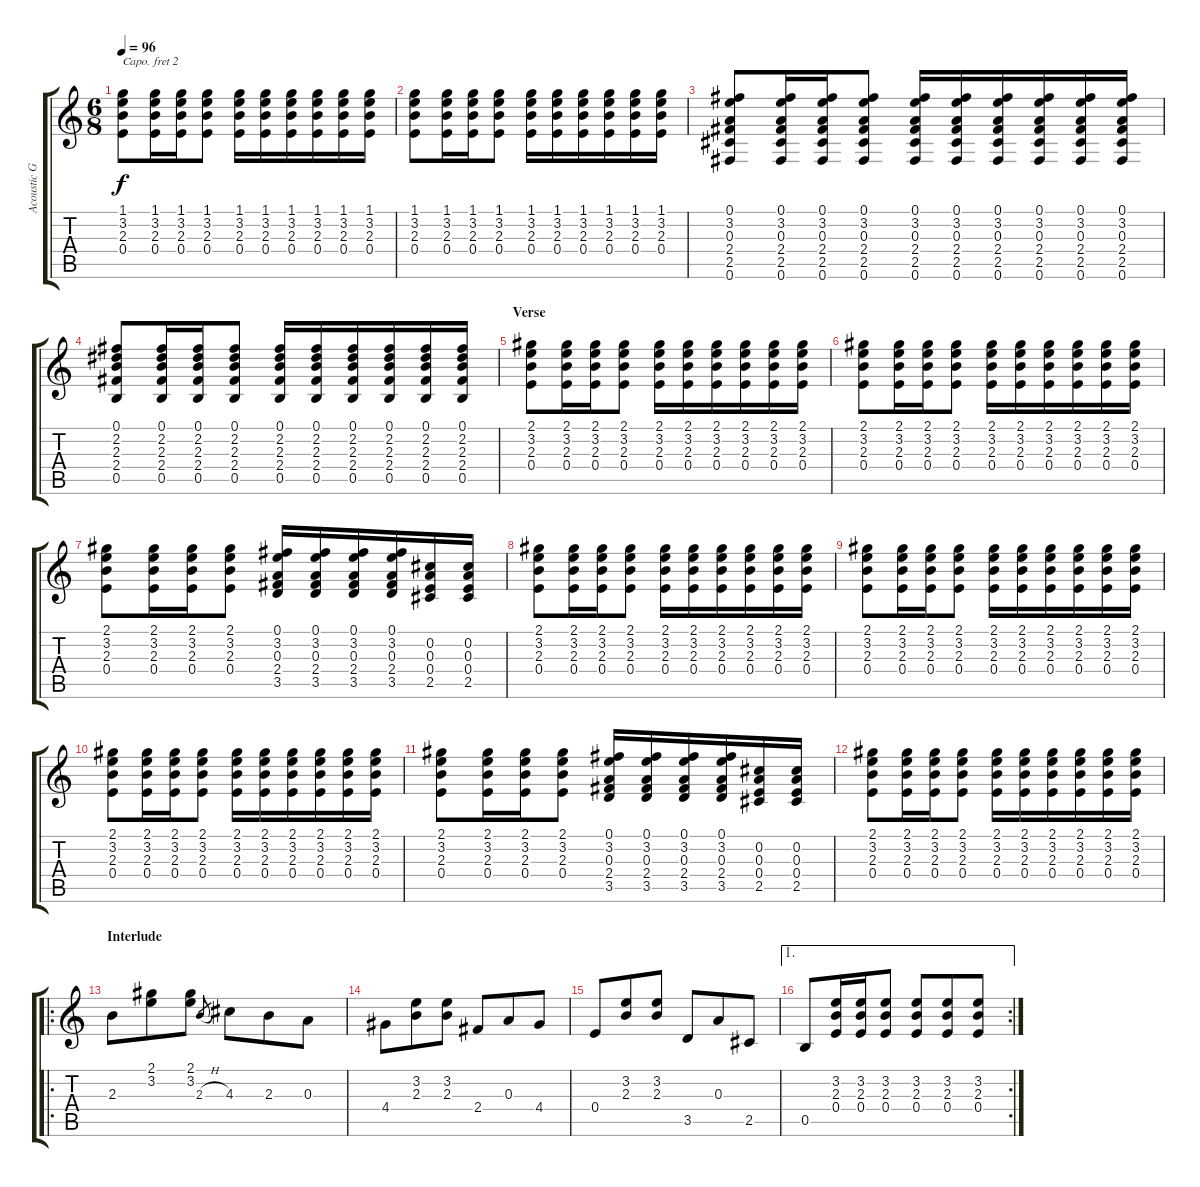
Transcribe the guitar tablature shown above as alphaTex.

\track ("Acoustic Gtr." "Acoustic G") {instrument acousticguitarsteel}
\staff {score tabs}
\capo 2
\tuning (E4 B3 G3 D3 A2 E2) {hide}
\ts (6 8)
\tempo 96
\clef g2
\ks c
(1.1 3.2 2.3 0.4).8{dy f} (1.1 3.2 2.3 0.4).16 (1.1 3.2 2.3 0.4).16 (1.1 3.2 2.3 0.4).8 (1.1 3.2 2.3 0.4).16 (1.1 3.2 2.3 0.4).16 (1.1 3.2 2.3 0.4).16 (1.1 3.2 2.3 0.4).16 (1.1 3.2 2.3 0.4).16 (1.1 3.2 2.3 0.4).16 |
(1.1 3.2 2.3 0.4).8 (1.1 3.2 2.3 0.4).16 (1.1 3.2 2.3 0.4).16 (1.1 3.2 2.3 0.4).8 (1.1 3.2 2.3 0.4).16 (1.1 3.2 2.3 0.4).16 (1.1 3.2 2.3 0.4).16 (1.1 3.2 2.3 0.4).16 (1.1 3.2 2.3 0.4).16 (1.1 3.2 2.3 0.4).16 |
(0.1 3.2 0.3 2.4 2.5 0.6).8 (0.1 3.2 0.3 2.4 2.5 0.6).16 (0.1 3.2 0.3 2.4 2.5 0.6).16 (0.1 3.2 0.3 2.4 2.5 0.6).8 (0.1 3.2 0.3 2.4 2.5 0.6).16 (0.1 3.2 0.3 2.4 2.5 0.6).16 (0.1 3.2 0.3 2.4 2.5 0.6).16 (0.1 3.2 0.3 2.4 2.5 0.6).16 (0.1 3.2 0.3 2.4 2.5 0.6).16 (0.1 3.2 0.3 2.4 2.5 0.6).16 |
(0.1 2.2 2.3 2.4 0.5).8 (0.1 2.2 2.3 2.4 0.5).16 (0.1 2.2 2.3 2.4 0.5).16 (0.1 2.2 2.3 2.4 0.5).8 (0.1 2.2 2.3 2.4 0.5).16 (0.1 2.2 2.3 2.4 0.5).16 (0.1 2.2 2.3 2.4 0.5).16 (0.1 2.2 2.3 2.4 0.5).16 (0.1 2.2 2.3 2.4 0.5).16 (0.1 2.2 2.3 2.4 0.5).16 |
\section ("" "Verse")
(2.1 3.2 2.3 0.4).8 (2.1 3.2 2.3 0.4).16 (2.1 3.2 2.3 0.4).16 (2.1 3.2 2.3 0.4).8 (2.1 3.2 2.3 0.4).16 (2.1 3.2 2.3 0.4).16 (2.1 3.2 2.3 0.4).16 (2.1 3.2 2.3 0.4).16 (2.1 3.2 2.3 0.4).16 (2.1 3.2 2.3 0.4).16 |
(2.1 3.2 2.3 0.4).8 (2.1 3.2 2.3 0.4).16 (2.1 3.2 2.3 0.4).16 (2.1 3.2 2.3 0.4).8 (2.1 3.2 2.3 0.4).16 (2.1 3.2 2.3 0.4).16 (2.1 3.2 2.3 0.4).16 (2.1 3.2 2.3 0.4).16 (2.1 3.2 2.3 0.4).16 (2.1 3.2 2.3 0.4).16 |
(2.1 3.2 2.3 0.4).8 (2.1 3.2 2.3 0.4).16 (2.1 3.2 2.3 0.4).16 (2.1 3.2 2.3 0.4).8 (0.1 3.2 0.3 2.4 3.5).16 (0.1 3.2 0.3 2.4 3.5).16 (0.1 3.2 0.3 2.4 3.5).16 (0.1 3.2 0.3 2.4 3.5).16 (0.2 0.3 0.4 2.5).16 (0.2 0.3 0.4 2.5).16 |
(2.1 3.2 2.3 0.4).8 (2.1 3.2 2.3 0.4).16 (2.1 3.2 2.3 0.4).16 (2.1 3.2 2.3 0.4).8 (2.1 3.2 2.3 0.4).16 (2.1 3.2 2.3 0.4).16 (2.1 3.2 2.3 0.4).16 (2.1 3.2 2.3 0.4).16 (2.1 3.2 2.3 0.4).16 (2.1 3.2 2.3 0.4).16 |
(2.1 3.2 2.3 0.4).8 (2.1 3.2 2.3 0.4).16 (2.1 3.2 2.3 0.4).16 (2.1 3.2 2.3 0.4).8 (2.1 3.2 2.3 0.4).16 (2.1 3.2 2.3 0.4).16 (2.1 3.2 2.3 0.4).16 (2.1 3.2 2.3 0.4).16 (2.1 3.2 2.3 0.4).16 (2.1 3.2 2.3 0.4).16 |
(2.1 3.2 2.3 0.4).8 (2.1 3.2 2.3 0.4).16 (2.1 3.2 2.3 0.4).16 (2.1 3.2 2.3 0.4).8 (2.1 3.2 2.3 0.4).16 (2.1 3.2 2.3 0.4).16 (2.1 3.2 2.3 0.4).16 (2.1 3.2 2.3 0.4).16 (2.1 3.2 2.3 0.4).16 (2.1 3.2 2.3 0.4).16 |
(2.1 3.2 2.3 0.4).8 (2.1 3.2 2.3 0.4).16 (2.1 3.2 2.3 0.4).16 (2.1 3.2 2.3 0.4).8 (0.1 3.2 0.3 2.4 3.5).16 (0.1 3.2 0.3 2.4 3.5).16 (0.1 3.2 0.3 2.4 3.5).16 (0.1 3.2 0.3 2.4 3.5).16 (0.2 0.3 0.4 2.5).16 (0.2 0.3 0.4 2.5).16 |
(2.1 3.2 2.3 0.4).8 (2.1 3.2 2.3 0.4).16 (2.1 3.2 2.3 0.4).16 (2.1 3.2 2.3 0.4).8 (2.1 3.2 2.3 0.4).16 (2.1 3.2 2.3 0.4).16 (2.1 3.2 2.3 0.4).16 (2.1 3.2 2.3 0.4).16 (2.1 3.2 2.3 0.4).16 (2.1 3.2 2.3 0.4).16 |
\ro
\section ("" "Interlude")
2.3.8 (2.1 3.2).8 (2.1 3.2).8 2.3{h}.8{gr} 4.3.8 2.3.8 0.3.8 |
4.4.8 (3.2 2.3).8 (3.2 2.3).8 2.4.8 0.3.8 4.4.8 |
0.4.8 (3.2 2.3).8 (3.2 2.3).8 3.5.8 0.3.8 2.5.8 |
\ae 1
\rc 2
0.5.8 (3.2 2.3 0.4).16 (3.2 2.3 0.4).16 (3.2 2.3 0.4).8 (3.2 2.3 0.4).8 (3.2 2.3 0.4).8 (3.2 2.3 0.4).8
